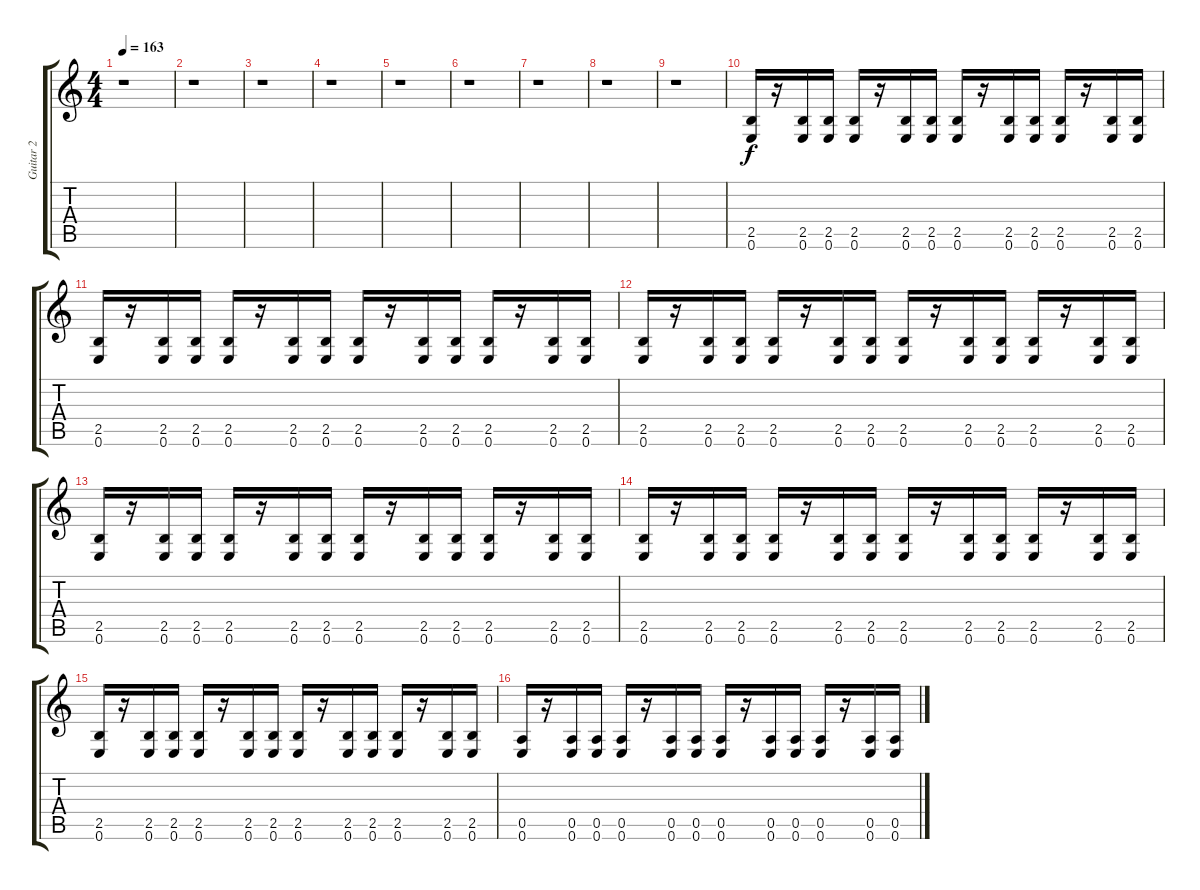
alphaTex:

\track ("Guitar 2" "Guitar 2") {instrument electricguitarmuted}
\staff {score tabs}
\tuning (E4 B3 G3 D3 A2 E2) {hide}
\ts (4 4)
\tempo 163
\clef g2
\ks c
r.1{dy f instrument electricguitarmuted} |
r.1 |
r.1 |
r.1 |
r.1 |
r.1 |
r.1 |
r.1 |
r.1 |
(2.5 0.6).16{volume 8} r.16 (2.5 0.6).16{volume 8} (2.5 0.6).16 (2.5 0.6).16 r.16 (2.5 0.6).16 (2.5 0.6).16 (2.5 0.6).16 r.16 (2.5 0.6).16 (2.5 0.6).16 (2.5 0.6).16 r.16 (2.5 0.6).16 (2.5 0.6).16 |
(2.5 0.6).16 r.16 (2.5 0.6).16 (2.5 0.6).16 (2.5 0.6).16 r.16 (2.5 0.6).16 (2.5 0.6).16 (2.5 0.6).16 r.16 (2.5 0.6).16 (2.5 0.6).16 (2.5 0.6).16 r.16 (2.5 0.6).16 (2.5 0.6).16 |
(2.5 0.6).16 r.16 (2.5 0.6).16 (2.5 0.6).16 (2.5 0.6).16 r.16 (2.5 0.6).16 (2.5 0.6).16 (2.5 0.6).16 r.16 (2.5 0.6).16 (2.5 0.6).16 (2.5 0.6).16 r.16 (2.5 0.6).16 (2.5 0.6).16 |
(2.5 0.6).16 r.16 (2.5 0.6).16 (2.5 0.6).16 (2.5 0.6).16 r.16 (2.5 0.6).16 (2.5 0.6).16 (2.5 0.6).16 r.16 (2.5 0.6).16 (2.5 0.6).16 (2.5 0.6).16 r.16 (2.5 0.6).16 (2.5 0.6).16 |
(2.5 0.6).16 r.16 (2.5 0.6).16 (2.5 0.6).16 (2.5 0.6).16 r.16 (2.5 0.6).16 (2.5 0.6).16 (2.5 0.6).16 r.16 (2.5 0.6).16 (2.5 0.6).16 (2.5 0.6).16 r.16 (2.5 0.6).16 (2.5 0.6).16 |
(2.5 0.6).16 r.16 (2.5 0.6).16 (2.5 0.6).16 (2.5 0.6).16 r.16 (2.5 0.6).16 (2.5 0.6).16 (2.5 0.6).16 r.16 (2.5 0.6).16 (2.5 0.6).16 (2.5 0.6).16 r.16 (2.5 0.6).16 (2.5 0.6).16 |
(0.5 0.6).16 r.16 (0.5 0.6).16 (0.5 0.6).16 (0.5 0.6).16 r.16 (0.5 0.6).16 (0.5 0.6).16 (0.5 0.6).16 r.16 (0.5 0.6).16 (0.5 0.6).16 (0.5 0.6).16 r.16 (0.5 0.6).16 (0.5 0.6).16
